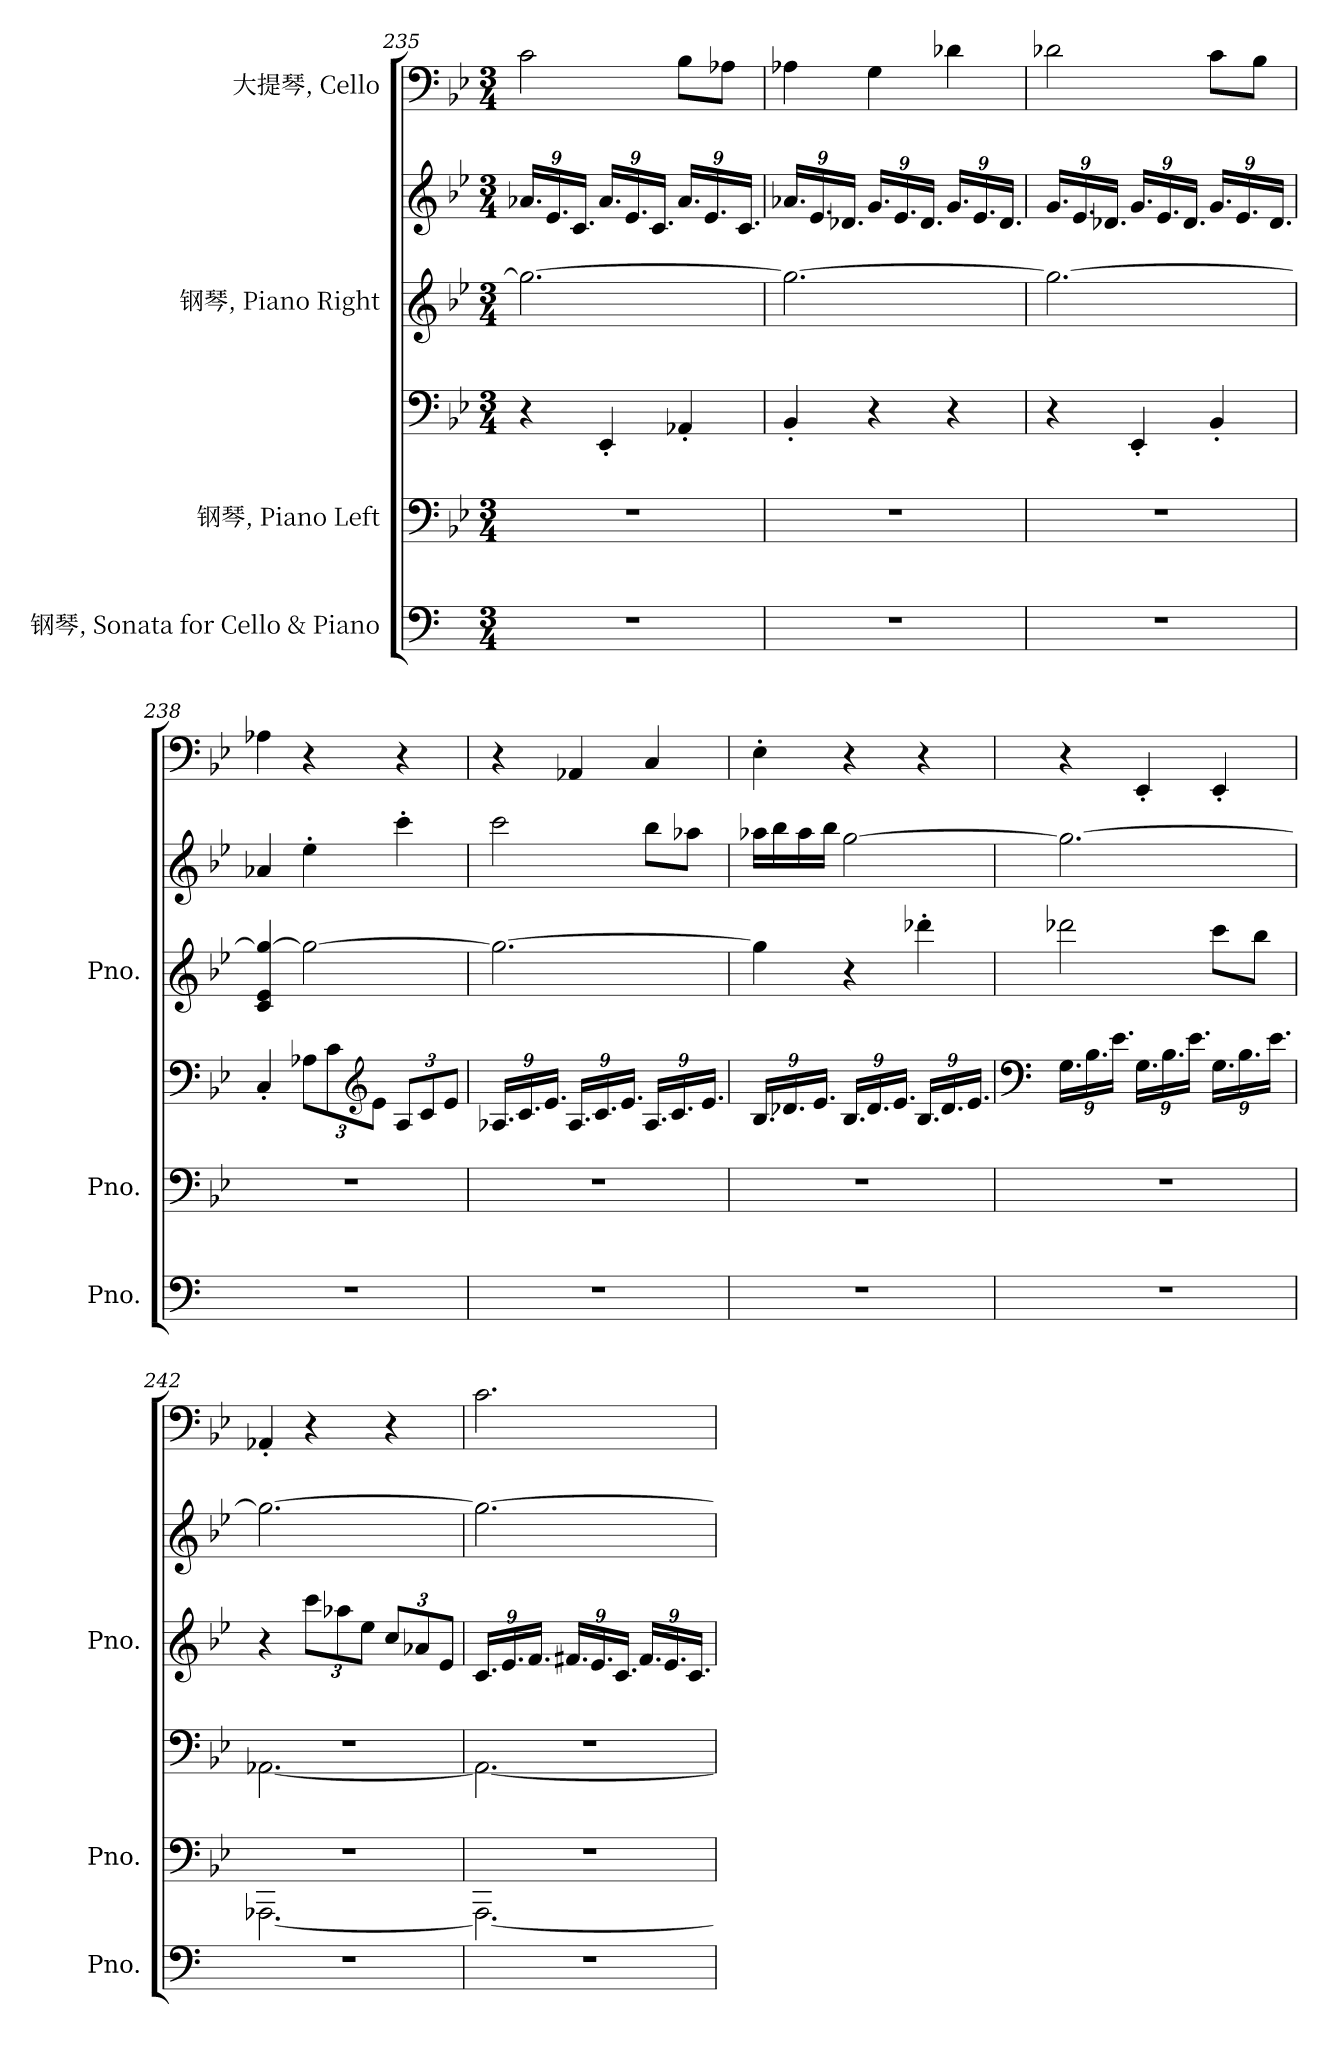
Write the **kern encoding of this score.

**kern	**kern	**kern	**kern	**kern	**kern
*part4	*part3	*part3	*part2	*part2	*part1
*staff6	*staff5	*staff4	*staff3	*staff2	*staff1
*I"钢琴, Sonata for Cello &amp; Piano	*I"钢琴, Piano Left	*	*I"钢琴, Piano Right	*	*I"大提琴, Cello
*I'Pno.	*I'Pno.	*	*I'Pno.	*	*
*clefF4	*clefF4	*clefF4	*clefG2	*clefG2	*clefF4
*k[]	*k[b-e-]	*k[b-e-]	*k[b-e-]	*k[b-e-]	*k[b-e-]
*M3/4	*M3/4	*M3/4	*M3/4	*M3/4	*M3/4
*	*	*	*	*Xbrackettup	*
=235	=235	=235	=235	=235	=235
2.r	2.r	4r	2.gg\_	18.a-X/LL	2c\
.	.	.	.	18.e-/	.
.	.	.	.	18.c/JJ	.
.	.	4EE-'/	.	18.a-/LL	.
.	.	.	.	18.e-/	.
.	.	.	.	18.c/JJ	.
.	.	4AA-X'/	.	18.a-/LL	8B-\L
.	.	.	.	18.e-/	.
.	.	.	.	.	8A-X\J
.	.	.	.	18.c/JJ	.
!!LO:LB:g=z
=236	=236	=236	=236	=236	=236
2.r	2.r	4BB-'/	2.gg\_	18.a-X/LL	4A-X\
.	.	.	.	18.e-/	.
.	.	.	.	18.d-X/JJ	.
.	.	4r	.	18.g/LL	4G\
.	.	.	.	18.e-/	.
.	.	.	.	18.d-/JJ	.
.	.	4r	.	18.g/LL	4d-X\
.	.	.	.	18.e-/	.
.	.	.	.	18.d-/JJ	.
=237	=237	=237	=237	=237	=237
2.r	2.r	4r	2.gg\_	18.g/LL	2d-X\
.	.	.	.	18.e-/	.
.	.	.	.	18.d-X/JJ	.
.	.	4EE-'/	.	18.g/LL	.
.	.	.	.	18.e-/	.
.	.	.	.	18.d-/JJ	.
.	.	4BB-'/	.	18.g/LL	8c\L
.	.	.	.	18.e-/	.
.	.	.	.	.	8B-\J
.	.	.	.	18.d-/JJ	.
=238	=238	=238	=238	=238	=238
2.r	2.r	4C'/	4c/ 4e-/ 4gg/_	4a-X/	4A-X\
*	*	*Xbrackettup	*	*	*
.	.	12A-X\L	2gg\_	4ee-'\	4r
.	.	12c\	.	.	.
*	*	*clefG2	*	*	*
.	.	12e-\J	.	.	.
.	.	12A-/L	.	4ccc'\	4r
.	.	12c/	.	.	.
.	.	12e-/J	.	.	.
!!LO:PB:g=z
=239	=239	=239	=239	=239	=239
2.r	2.r	18.A-X/LL	2.gg\_	2ccc\	4r
.	.	18.c/	.	.	.
.	.	18.e-/JJ	.	.	.
.	.	18.A-/LL	.	.	4AA-X/
.	.	18.c/	.	.	.
.	.	18.e-/JJ	.	.	.
.	.	18.A-/LL	.	8bb-\L	4C/
.	.	18.c/	.	.	.
.	.	.	.	8aa-X\J	.
.	.	18.e-/JJ	.	.	.
=240	=240	=240	=240	=240	=240
2.r	2.r	18.B-/LL	4gg\]	16aa-X\LL	4E-'\
.	.	.	.	16bb-\	.
.	.	18.d-X/	.	.	.
.	.	.	.	16aa-\	.
.	.	18.e-/JJ	.	.	.
.	.	.	.	16bb-\JJ	.
.	.	18.B-/LL	4r	[2gg\	4r
.	.	18.d-/	.	.	.
.	.	18.e-/JJ	.	.	.
.	.	18.B-/LL	4ddd-X'\	.	4r
.	.	18.d-/	.	.	.
.	.	18.e-/JJ	.	.	.
!!LO:LB:g=z
=241	=241	=241	=241	=241	=241
*	*	*clefF4	*	*	*
2.r	2.r	18.G\LL	2ddd-X\	2.gg\_	4r
.	.	18.B-\	.	.	.
.	.	18.e-\JJ	.	.	.
.	.	18.G\LL	.	.	4EE-'/
.	.	18.B-\	.	.	.
.	.	18.e-\JJ	.	.	.
.	.	18.G\LL	8ccc\L	.	4EE-'/
.	.	18.B-\	.	.	.
.	.	.	8bb-\J	.	.
.	.	18.e-\JJ	.	.	.
=242	=242	=242	=242	=242	=242
*	*^	*^	*	*	*
2.r	2.r	[2.AAA-X\	2.r	[2.AA-X\	4r	2.gg\_	4AA-X'/
*	*	*	*	*	*Xbrackettup	*	*
.	.	.	.	.	12ccc\L	.	4r
.	.	.	.	.	12aa-X\	.	.
.	.	.	.	.	12ee-\J	.	.
.	.	.	.	.	12cc/L	.	4r
.	.	.	.	.	12a-X/	.	.
.	.	.	.	.	12e-/J	.	.
=243	=243	=243	=243	=243	=243	=243	=243
2.r	2.r	2.AAA-\_	2.r	2.AA-\_	18.c/LL	2.gg\_	2.c\
.	.	.	.	.	18.e-/	.	.
.	.	.	.	.	18.f/JJ	.	.
.	.	.	.	.	18.f#X/LL	.	.
.	.	.	.	.	18.e-/	.	.
.	.	.	.	.	18.c/JJ	.	.
.	.	.	.	.	18.f#/LL	.	.
.	.	.	.	.	18.e-/	.	.
.	.	.	.	.	18.c/JJ	.	.
*	*v	*v	*	*	*	*	*
*	*	*v	*v	*	*	*
=	=	=	=	=	=
*-	*-	*-	*-	*-	*-
